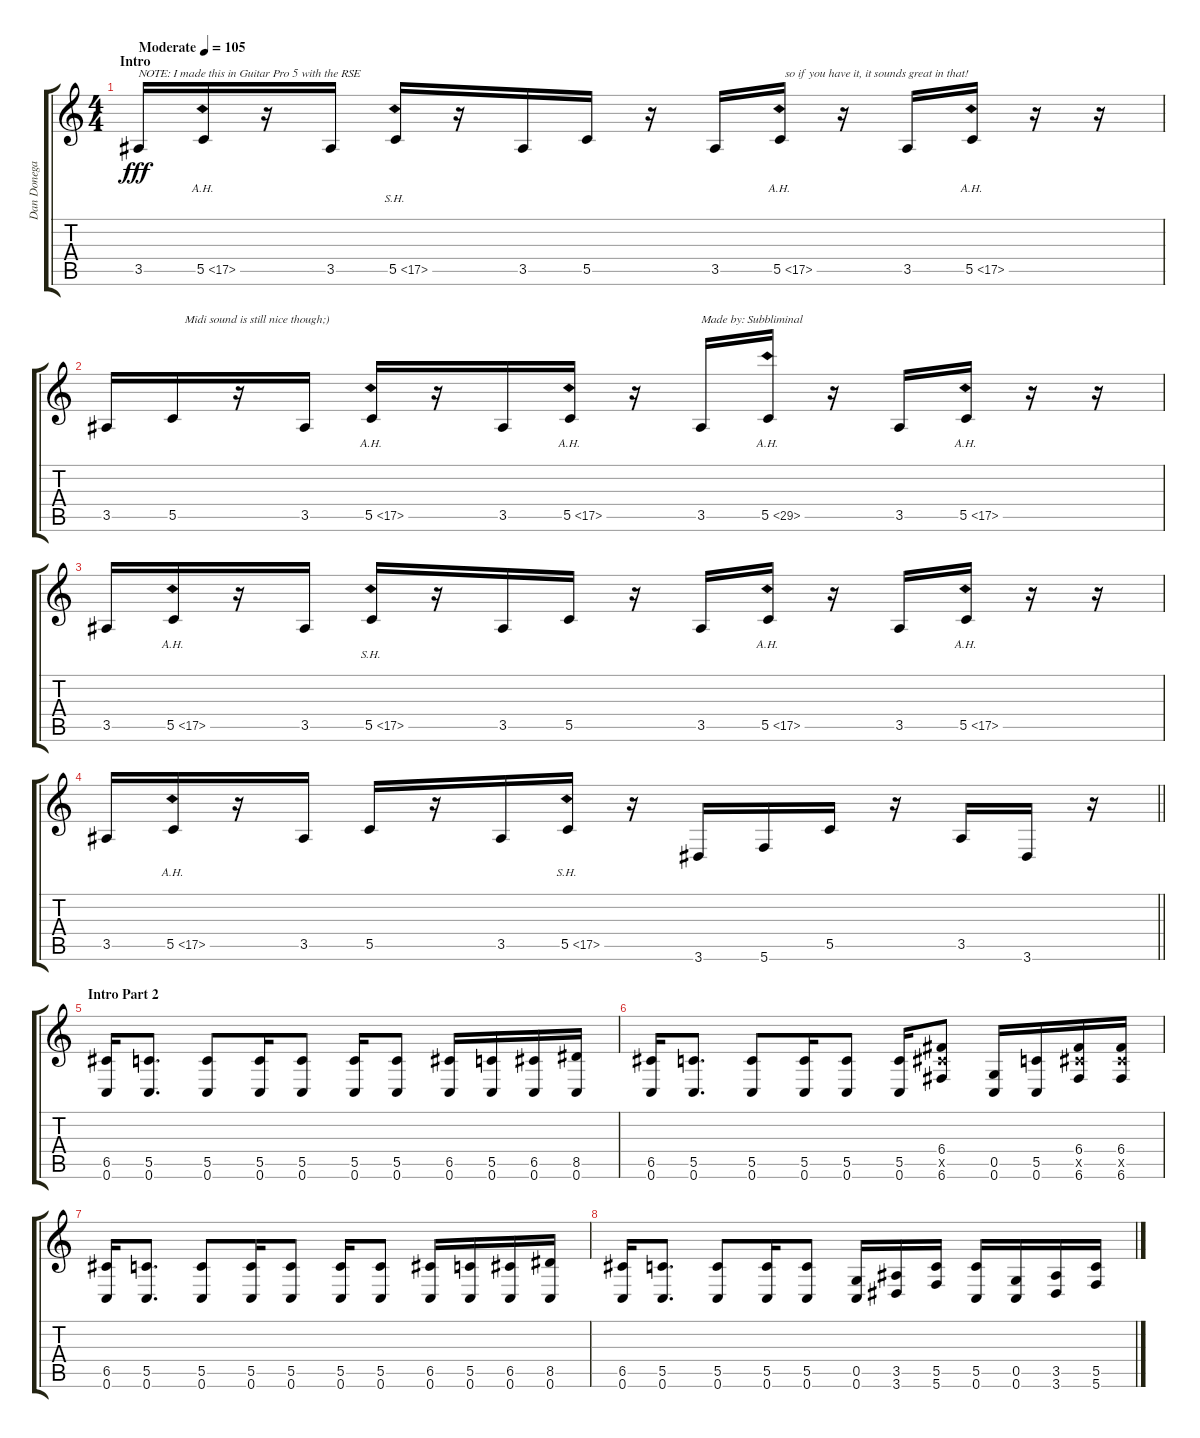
\track ("Dan Donegan (Guitar)" "Dan Donega") {instrument distortionguitar}
\staff {score tabs}
\tuning (D4 A3 F3 C3 G2 C2) {hide}
\ts (4 4)
\section ("" "Intro")
\tempo (105 "Moderate")
\clef g2
\ks c
3.5.16{txt "NOTE: I made this in Guitar Pro 5 with the RSE" dy fff instrument distortionguitar} 5.5{ah 12}.16 r.16 3.5.16 5.5{sh 12}.16 r.16 3.5.16 5.5.16 r.16 3.5.16 5.5{ah 12}.16{txt "  so if you have it, it sounds great in that!"} r.16 3.5.16 5.5{ah 12}.16 r.16 r.16 |
3.5.16 5.5.16{txt "    Midi sound is still nice though;)"} r.16 3.5.16 5.5{ah 12}.16 r.16 3.5.16 5.5{ah 12}.16 r.16 3.5.16{txt "Made by: Subbliminal"} 5.5{ah 24}.16 r.16 3.5.16 5.5{ah 12}.16 r.16 r.16 |
3.5.16 5.5{ah 12}.16 r.16 3.5.16 5.5{sh 12}.16 r.16 3.5.16 5.5.16 r.16 3.5.16 5.5{ah 12}.16 r.16 3.5.16 5.5{ah 12}.16 r.16 r.16 |
\barLineRight lightlight
3.5.16 5.5{ah 12}.16 r.16 3.5.16 5.5.16 r.16 3.5.16 5.5{sh 12}.16 r.16 3.6.16 5.6.16 5.5.16 r.16 3.5.16 3.6.16 r.16 |
\section ("" "Intro Part 2")
(6.5 0.6).16{balance 0} (5.5 0.6).8{d} (5.5 0.6).8 (5.5 0.6).16 (5.5 0.6).8 (5.5 0.6).16 (5.5 0.6).8 (6.5 0.6).16 (5.5 0.6).16 (6.5 0.6).16 (8.5 0.6).16 |
(6.5 0.6).16 (5.5 0.6).8{d} (5.5 0.6).8 (5.5 0.6).16 (5.5 0.6).8 (5.5 0.6).16 (6.4 6.5{x} 6.6).8 (0.5 0.6).16 (5.5 0.6).16 (6.4 6.5{x} 6.6).16 (6.4 6.5{x} 6.6).16 |
(6.5 0.6).16 (5.5 0.6).8{d} (5.5 0.6).8 (5.5 0.6).16 (5.5 0.6).8 (5.5 0.6).16 (5.5 0.6).8 (6.5 0.6).16 (5.5 0.6).16 (6.5 0.6).16 (8.5 0.6).16 |
(6.5 0.6).16 (5.5 0.6).8{d} (5.5 0.6).8 (5.5 0.6).16 (5.5 0.6).8 (0.5 0.6).16 (3.5 3.6).16 (5.5 5.6).16 (5.5 0.6).16 (0.5 0.6).16 (3.5 3.6).16 (5.5 5.6).16
